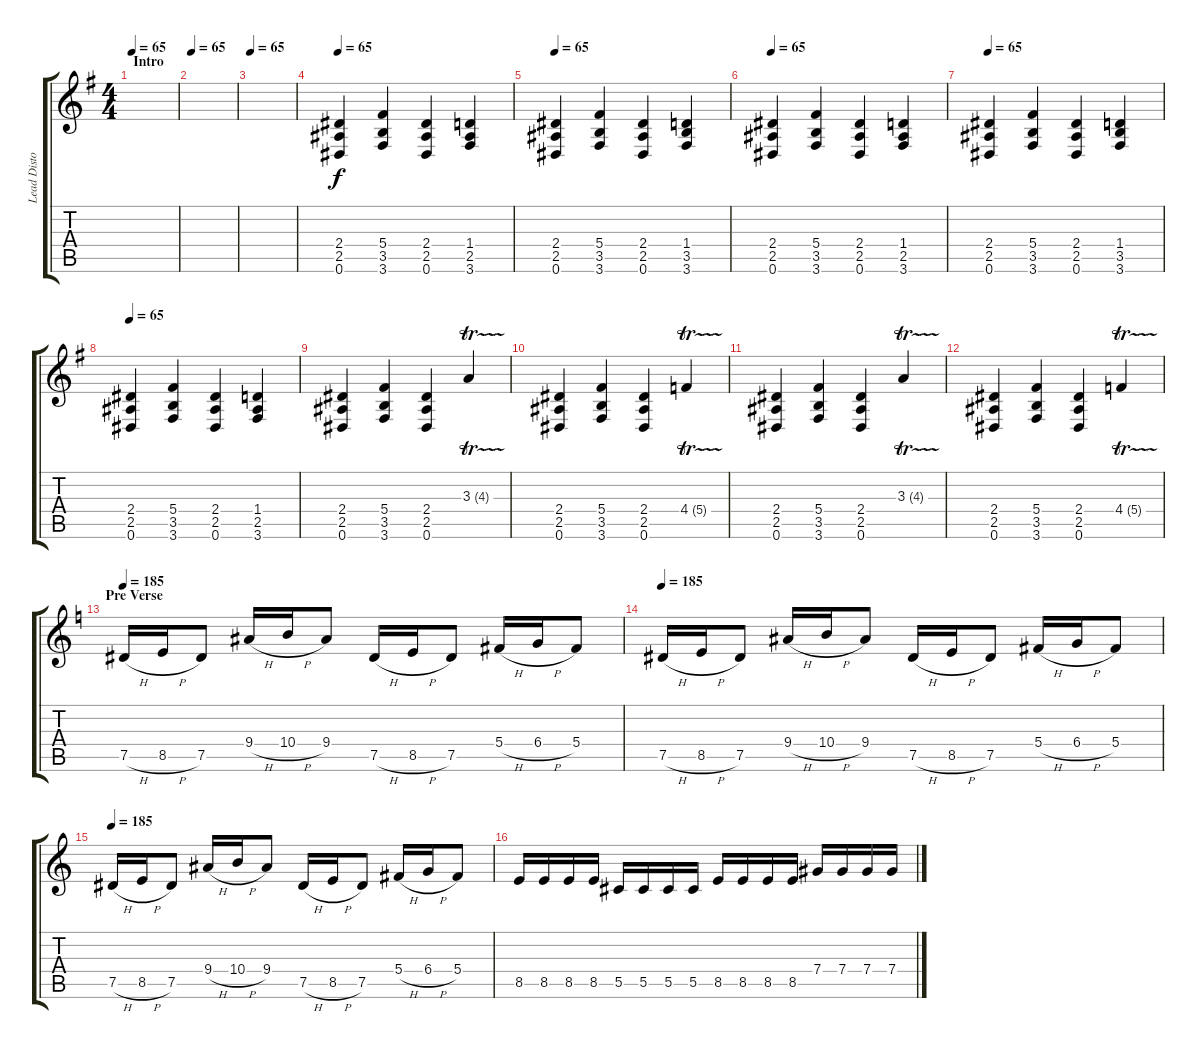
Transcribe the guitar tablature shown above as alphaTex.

\track ("Lead Distortion" "Lead Disto") {instrument distortionguitar}
\staff {score tabs}
\tuning (Eb4 Bb3 Gb3 Db3 Ab2 Eb2) {hide}
\ts (4 4)
\section ("" "Intro")
\tempo 65
\clef g2
\ks g
|
\tempo 65
|
\tempo 65
|
\tempo 65
(2.4 2.5 0.6).4{volume 5 balance 4} (5.4 3.5 3.6).4{volume 10} (2.4 2.5 0.6).4{volume 12} (1.4 2.5 3.6).4{volume 14} |
\tempo 65
(2.4 2.5 0.6).4 (5.4 3.5 3.6).4 (2.4 2.5 0.6).4 (1.4 3.5 3.6).4 |
\tempo 65
(2.4 2.5 0.6).4 (5.4 3.5 3.6).4 (2.4 2.5 0.6).4 (1.4 2.5 3.6).4 |
\tempo 65
(2.4 2.5 0.6).4 (5.4 3.5 3.6).4 (2.4 2.5 0.6).4 (1.4 3.5 3.6).4 |
\tempo 65
(2.4 2.5 0.6).4 (5.4 3.5 3.6).4 (2.4 2.5 0.6).4 (1.4 2.5 3.6).4 |
(2.4 2.5 0.6).4{balance 16} (5.4 3.5 3.6).4 (2.4 2.5 0.6).4 3.3{tr (4 64)}.4 |
(2.4 2.5 0.6).4 (5.4 3.5 3.6).4 (2.4 2.5 0.6).4 4.4{tr (5 64)}.4 |
(2.4 2.5 0.6).4 (5.4 3.5 3.6).4 (2.4 2.5 0.6).4 3.3{tr (4 64)}.4 |
(2.4 2.5 0.6).4 (5.4 3.5 3.6).4 (2.4 2.5 0.6).4 4.4{tr (5 64)}.4 |
\section ("" "Pre Verse")
\tempo 185
\ks c
7.5{h}.16{balance 16} 8.5{h}.16 7.5.8 9.4{h}.16 10.4{h}.16 9.4.8 7.5{h}.16 8.5{h}.16 7.5.8 5.4{h}.16 6.4{h}.16 5.4.8 |
\tempo 185
7.5{h}.16 8.5{h}.16 7.5.8 9.4{h}.16 10.4{h}.16 9.4.8 7.5{h}.16 8.5{h}.16 7.5.8 5.4{h}.16 6.4{h}.16 5.4.8 |
\tempo 185
7.5{h}.16 8.5{h}.16 7.5.8 9.4{h}.16 10.4{h}.16 9.4.8 7.5{h}.16 8.5{h}.16 7.5.8 5.4{h}.16 6.4{h}.16 5.4.8 |
8.5.16 8.5.16 8.5.16 8.5.16 5.5.16 5.5.16 5.5.16 5.5.16 8.5.16 8.5.16 8.5.16 8.5.16 7.4.16 7.4.16 7.4.16 7.4.16
